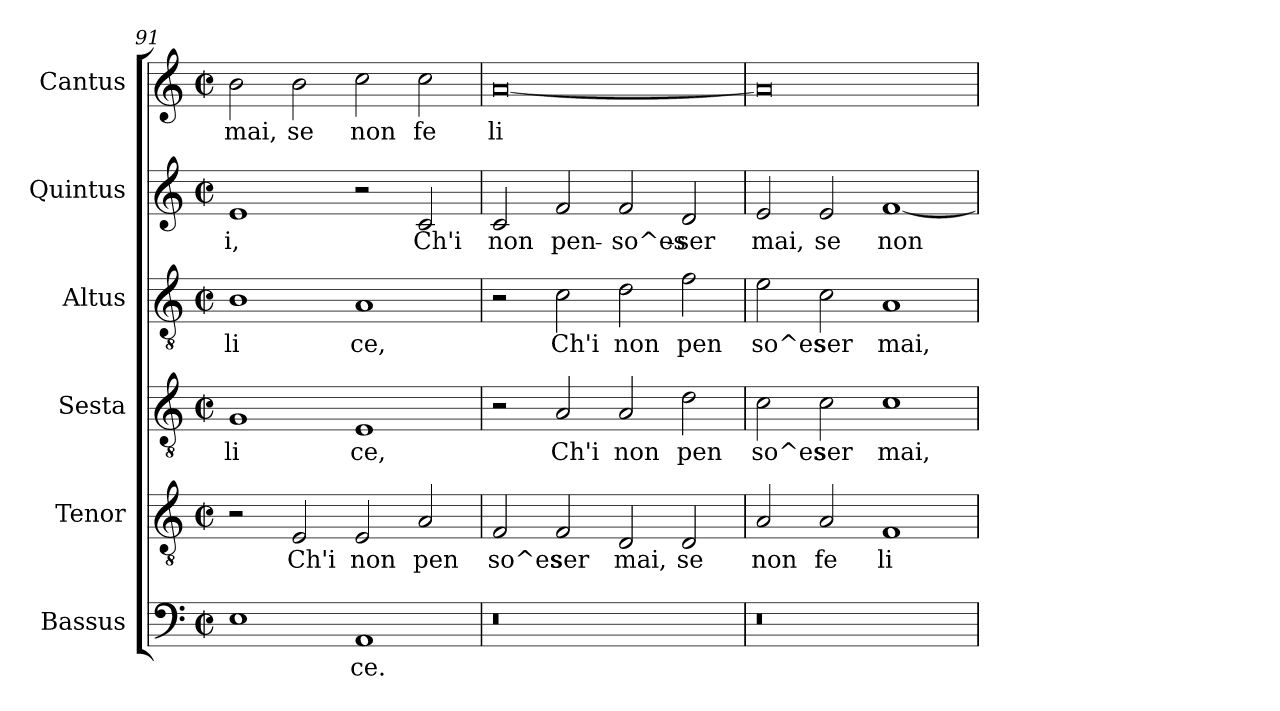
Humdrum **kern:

**kern	**text	**kern	**text	**kern	**text	**kern	**text	**kern	**text	**kern	**text
*part6	*part6	*part5	*part5	*part4	*part4	*part3	*part3	*part2	*part2	*part1	*part1
*staff6	*staff6	*staff5	*staff5	*staff4	*staff4	*staff3	*staff3	*staff2	*staff2	*staff1	*staff1
*I"Bassus	*	*I"Tenor	*	*I"Sesta	*	*I"Altus	*	*I"Quintus	*	*I"Cantus	*
*I'Bassus	*	*I'Tenor	*	*I'Sesta	*	*I'Altus	*	*I'Quintus	*	*I'Cantus	*
*clefF4	*	*clefGv2	*	*clefGv2	*	*clefGv2	*	*clefG2	*	*clefG2	*
*k[]	*	*k[]	*	*k[]	*	*k[]	*	*k[]	*	*k[]	*
*C:	*	*C:	*	*C:	*	*C:	*	*C:	*	*C:	*
*M2/2	*	*M2/2	*	*M2/2	*	*M2/2	*	*M2/2	*	*M2/2	*
*met(c|)	*	*met(c|)	*	*met(c|)	*	*met(c|)	*	*met(c|)	*	*met(c|)	*
=91	=91	=91	=91	=91	=91	=91	=91	=91	=91	=91	=91
!	!LO:LY:b	!	!	!	!LO:LY:b:cj	!	!LO:LY:b:cj	!	!LO:LY:b:cj	!	!LO:LY:b:cj
1E	.	2r	.	1G	li	1B	li	1e	-i,	2b\	mai,
!	!	!	!LO:LY:b:cj	!	!	!	!	!	!	!	!LO:LY:b:cj
.	.	2E/	Ch'i	.	.	.	.	.	.	2b\	se
!	!LO:LY:b	!	!LO:LY:b:cj	!	!LO:LY:b:cj	!	!LO:LY:b:cj	!	!	!	!LO:LY:b:cj
1AA	ce.	2E/	non	1E	ce,	1A	ce,	2r	.	2cc\	non
!	!	!	!LO:LY:b:cj	!	!	!	!	!	!LO:LY:b:cj	!	!LO:LY:b:cj
.	.	2A/	pen	.	.	.	.	2c/	Ch'i	2cc\	fe
=92	=92	=92	=92	=92	=92	=92	=92	=92	=92	=92	=92
!	!	!	!LO:LY:b:cj	!	!	!	!	!	!LO:LY:b:cj	!	!LO:LY:b:cj
0r	.	2F/	so^es	2r	.	2r	.	2c/	non	[<0a	li
!	!	!	!LO:LY:b:cj	!	!LO:LY:b:cj	!	!LO:LY:b:cj	!	!LO:LY:b:cj	!	!
.	.	2F/	ser	2A/	Ch'i	2c\	Ch'i	2f/	pen-	.	.
!	!	!	!LO:LY:b:cj	!	!LO:LY:b:cj	!	!LO:LY:b:cj	!	!LO:LY:b:cj	!	!
.	.	2D/	mai,	2A/	non	2d\	non	2f/	-so^es-	.	.
!	!	!	!LO:LY:b:cj	!	!LO:LY:b:cj	!	!LO:LY:b:cj	!	!LO:LY:b:cj	!	!
.	.	2D/	se	2d\	pen	2f\	pen	2d/	-ser	.	.
=93	=93	=93	=93	=93	=93	=93	=93	=93	=93	=93	=93
!	!	!	!LO:LY:b:cj	!	!LO:LY:b:cj	!	!LO:LY:b:cj	!	!LO:LY:b:cj	!	!LO:LY:b:cj
0r	.	2A/	non	2c\	so^es	2e\	so^es	2e/	mai,	0a]	.
!	!	!	!LO:LY:b:cj	!	!LO:LY:b:cj	!	!LO:LY:b:cj	!	!LO:LY:b:cj	!	!
.	.	2A/	fe	2c\	ser	2c\	ser	2e/	se	.	.
!	!	!	!LO:LY:b:cj	!	!LO:LY:b:cj	!	!LO:LY:b:cj	!	!LO:LY:b:cj	!	!
.	.	1F	li	1c	mai,	1A	mai,	[<1f	non	.	.
=	=	=	=	=	=	=	=	=	=	=	=
*-	*-	*-	*-	*-	*-	*-	*-	*-	*-	*-	*-
